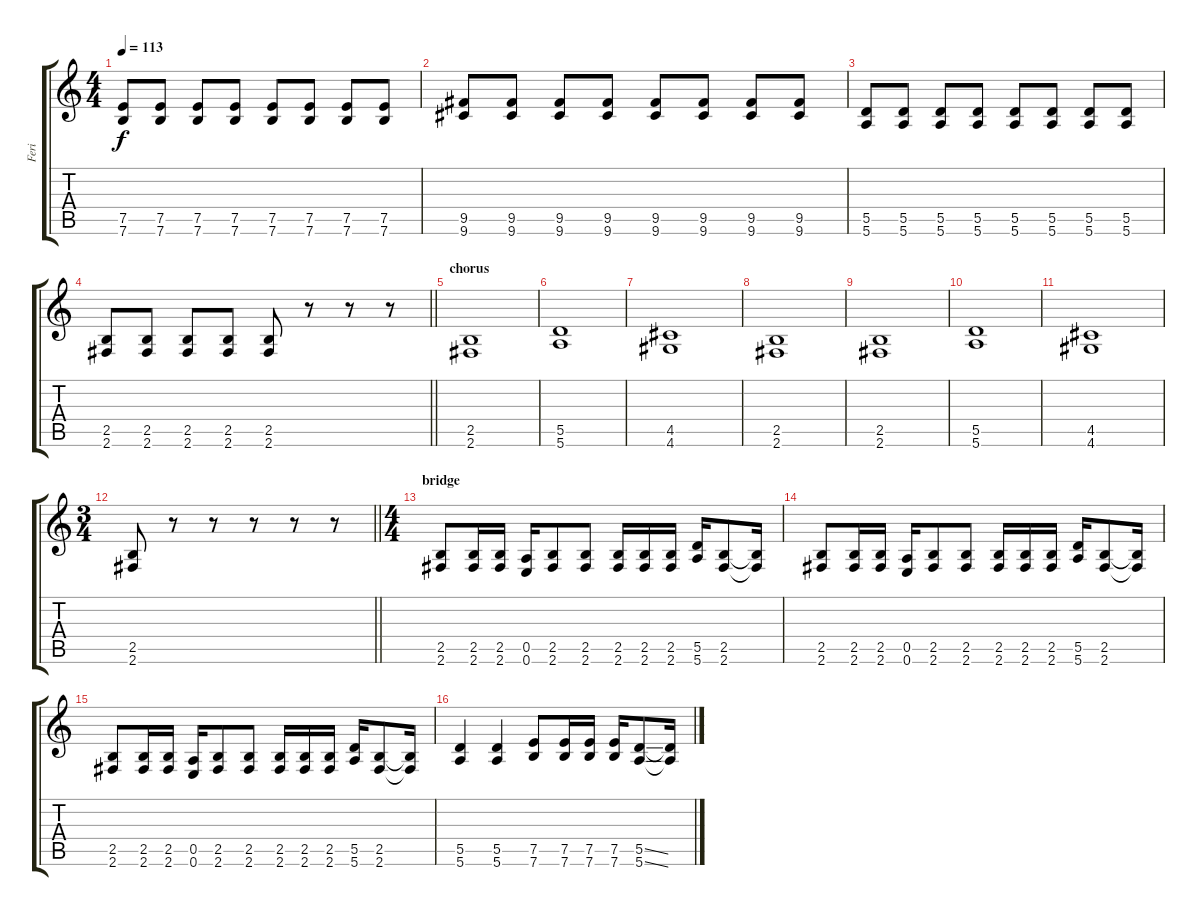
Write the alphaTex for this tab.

\track ("Feri" "Feri") {instrument distortionguitar}
\staff {score tabs}
\tuning (E4 B3 G3 D3 A2 E2) {hide}
\ts (4 4)
\tempo 113
\clef g2
\ks c
(7.5 7.6).8{dy f} (7.5 7.6).8 (7.5 7.6).8 (7.5 7.6).8 (7.5 7.6).8 (7.5 7.6).8 (7.5 7.6).8 (7.5 7.6).8 |
(9.5 9.6).8 (9.5 9.6).8 (9.5 9.6).8 (9.5 9.6).8 (9.5 9.6).8 (9.5 9.6).8 (9.5 9.6).8 (9.5 9.6).8 |
(5.5 5.6).8 (5.5 5.6).8 (5.5 5.6).8 (5.5 5.6).8 (5.5 5.6).8 (5.5 5.6).8 (5.5 5.6).8 (5.5 5.6).8 |
\barLineRight lightlight
(2.5 2.6).8 (2.5 2.6).8 (2.5 2.6).8 (2.5 2.6).8 (2.5 2.6).8 r.8 r.8 r.8 |
\section ("" "chorus")
(2.5 2.6).1 |
(5.5 5.6).1 |
(4.5 4.6).1 |
(2.5 2.6).1 |
(2.5 2.6).1 |
(5.5 5.6).1 |
(4.5 4.6).1 |
\ts (3 4)
\barLineRight lightlight
(2.5 2.6).8 r.8 r.8 r.8 r.8 r.8 |
\ts (4 4)
\section ("" "bridge")
(2.5 2.6).8 (2.5 2.6).16 (2.5 2.6).16 (0.5 0.6).16 (2.5 2.6).8 (2.5 2.6).8 (2.5 2.6).16 (2.5 2.6).16 (2.5 2.6).16 (5.5 5.6).16 (2.5 2.6).8 (2.5{t} 2.6{t}).16 |
(2.5 2.6).8 (2.5 2.6).16 (2.5 2.6).16 (0.5 0.6).16 (2.5 2.6).8 (2.5 2.6).8 (2.5 2.6).16 (2.5 2.6).16 (2.5 2.6).16 (5.5 5.6).16 (2.5 2.6).8 (2.5{t} 2.6{t}).16 |
(2.5 2.6).8 (2.5 2.6).16 (2.5 2.6).16 (0.5 0.6).16 (2.5 2.6).8 (2.5 2.6).8 (2.5 2.6).16 (2.5 2.6).16 (2.5 2.6).16 (5.5 5.6).16 (2.5 2.6).8 (2.5{t} 2.6{t}).16 |
(5.5 5.6).4 (5.5 5.6).4 (7.5 7.6).8 (7.5 7.6).16 (7.5 7.6).16 (7.5 7.6).16 (5.5{ss} 5.6{ss}).8 (5.5{t} 5.6{t}).16
